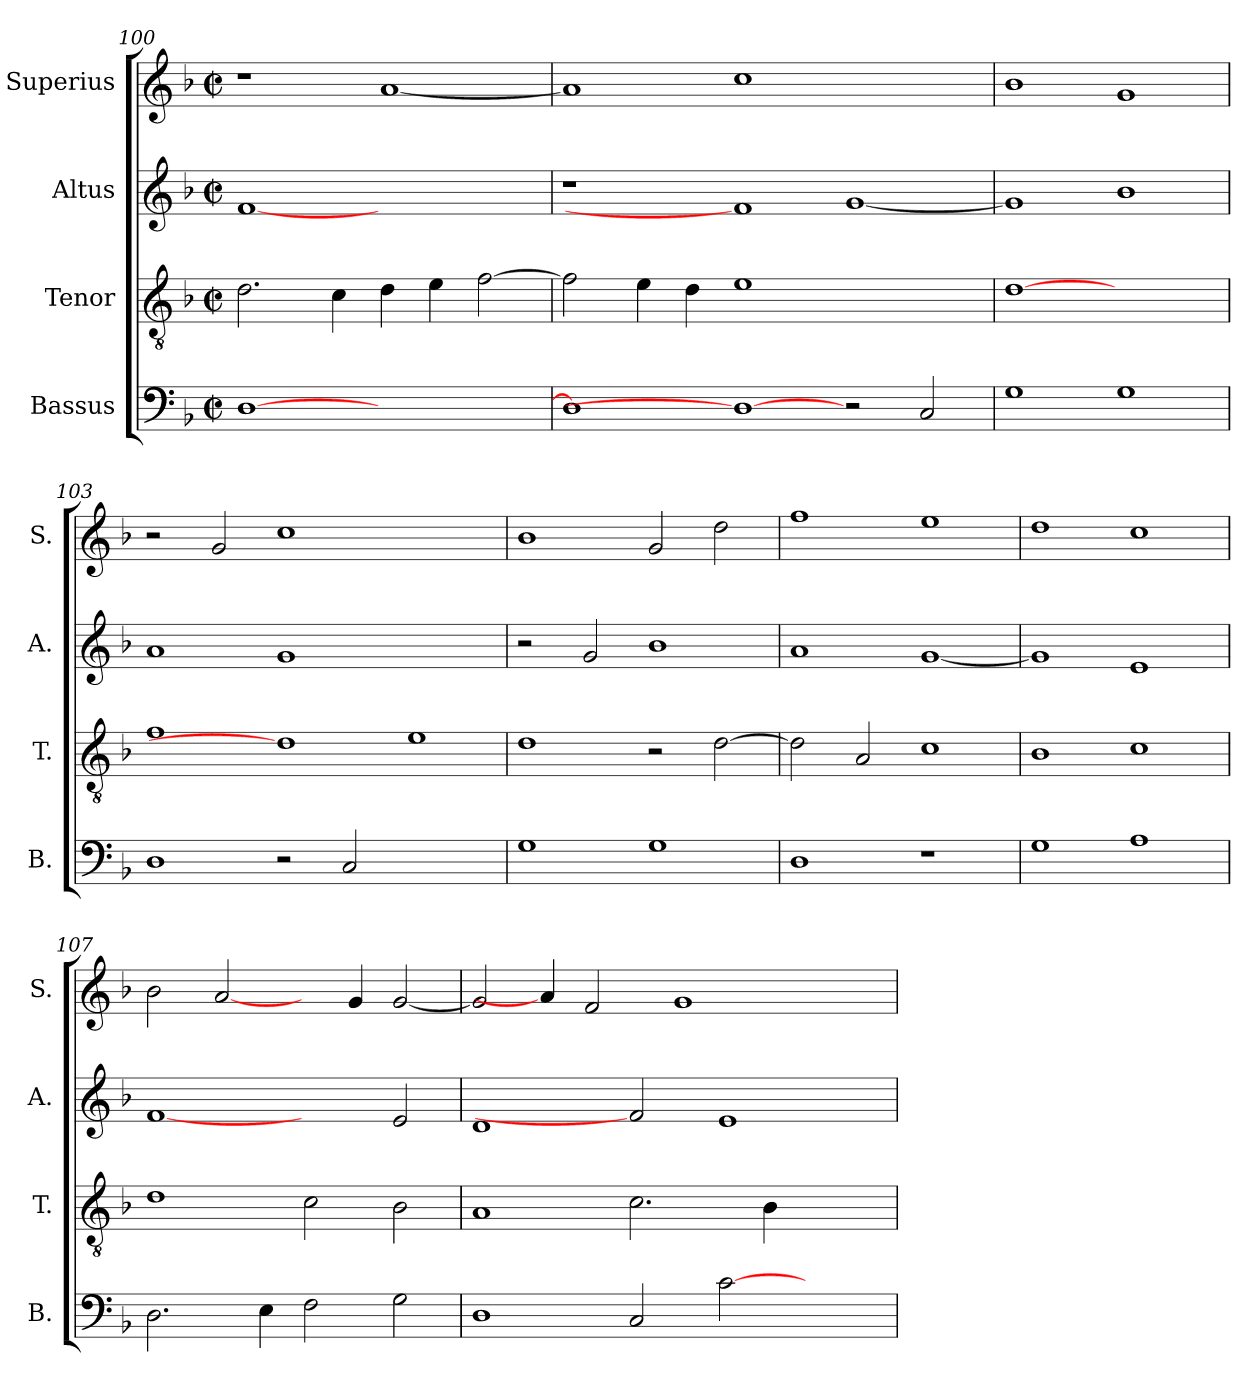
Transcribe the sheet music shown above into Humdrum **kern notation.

**kern	**kern	**kern	**kern
*part4	*part3	*part2	*part1
*staff4	*staff3	*staff2	*staff1
*I"Bassus	*I"Tenor	*I"Altus	*I"Superius
*I'B.	*I'T.	*I'A.	*I'S.
*clefF4	*clefGv2	*clefG2	*clefG2
*	*ITrd7c12	*	*
*k[b-]	*k[b-]	*k[b-]	*k[b-]
*F:	*F:	*F:	*F:
*M2/2	*M2/2	*M2/2	*M2/2
*met(c|)	*met(c|)	*met(c|)	*met(c|)
=100	=100	=100	=100
[>1Di	2.Di\	[1fi	1r
.	4Ci\	.	.
1ryy	4Di\	1ryy	[<1ai
.	4Ei\	.	.
.	[>2Fi\	.	.
=101	=101	=101	=101
1Di]	2Fi\]	1r	1ai]
.	4Ei\	.	.
.	4Di\	.	.
1Di_	1Ei	1fi]	1cci
2r	1ryy	[<1gi	1ryy
2Ci/	.	.	.
=102	=102	=102	=102
1Gi	[1Di	1gi]	1b-i
1Gi	1ryy	1b-i	1gi
!!LO:LB:g=z
=103	=103	=103	=103
1Di	1Fi	1ai	2r
.	.	.	2gi/
2r	1Di]	1gi	1cci
2Ci/	.	.	.
1ryy	1Ei	1ryy	1ryy
=104	=104	=104	=104
1Gi	1Di	2r	1b-i
.	.	2gi/	.
1Gi	2r	1b-i	2gi/
.	[>2Di\	.	2ddi\
=105	=105	=105	=105
1Di	2Di\]	1ai	1ffi
.	2AAi/	.	.
1r	1Ci	[<1gi	1eei
=106	=106	=106	=106
1Gi	1BB-i	1gi]	1ddi
1Ai	1Ci	1ei	1cci
=107	=107	=107	=107
2.Di\	1Di	[1fi	2b-i\
.	.	.	[2ai/
4Ei\	.	.	.
2Fi\	2Ci\	2ryy	4ryy
.	.	.	4gi/
2Gi\	2BB-i\	2ei/	[<2gi/
!!LO:LB:g=z
=108	=108	=108	=108
1Di	1AAi	1di	2gi/]
.	.	.	4ai/]
.	.	.	2fi/
2Ci/	2.Ci\	2fi]	.
.	.	.	1gi
[>2ci\	.	1ei	.
.	4BB-i\	.	.
2ryy	2ryy	.	.
.	.	.	4ryy
=	=	=	=
*-	*-	*-	*-
